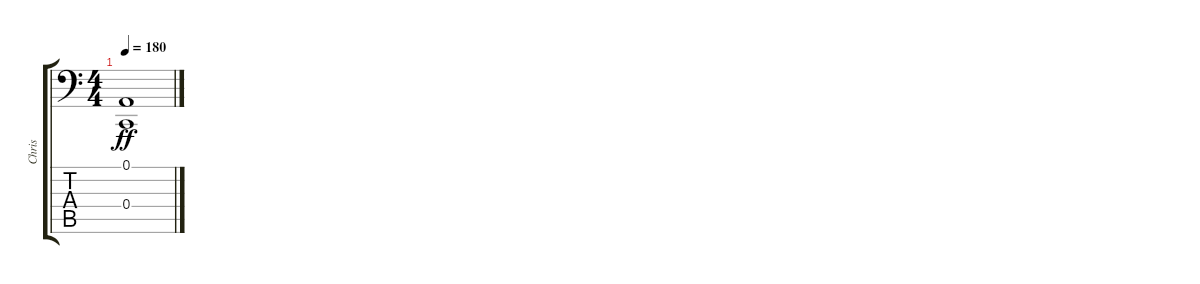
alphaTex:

\track ("Chris" "Chris") {instrument melodictom}
\staff {score tabs}
\tuning (A2 Gb2 Eb2 C2 A1 Gb1) {hide}
\ts (4 4)
\tempo 180
\clef f4
\ks c
(0.1 0.4).1{dy ff}
